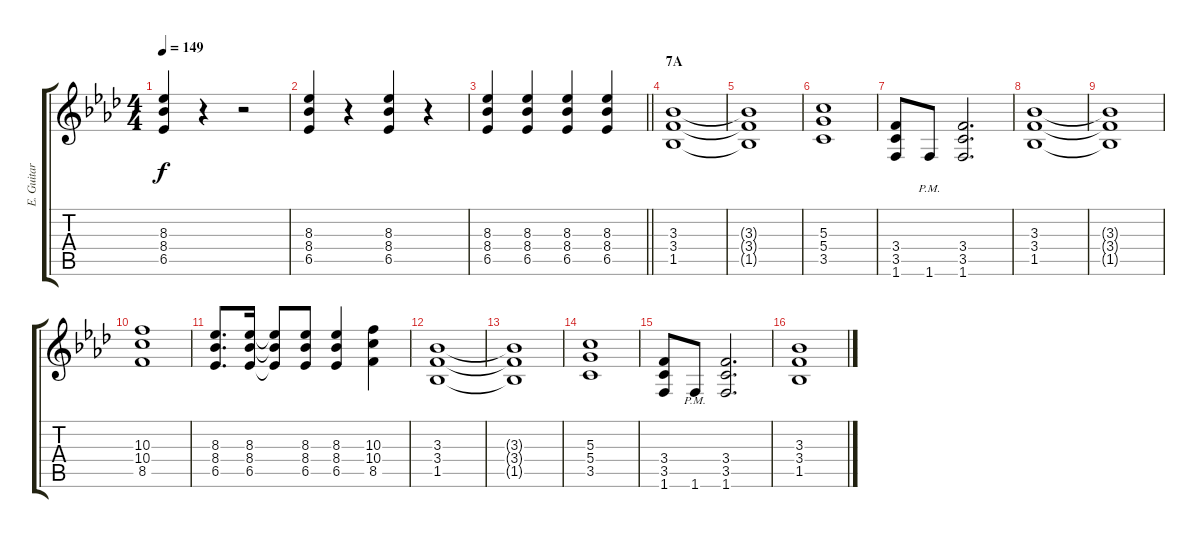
\track ("E. Guitar I" "E. Guitar ") {instrument overdrivenguitar}
\staff {score tabs}
\tuning (E4 B3 G3 D3 A2 E2) {hide}
\ts (4 4)
\tempo 149
\clef g2
\ks ab
(8.3 8.4 6.5).4{dy f} r.4 r.2 |
(8.3 8.4 6.5).4 r.4 (8.3 8.4 6.5).4 r.4 |
\barLineRight lightlight
(8.3 8.4 6.5).4 (8.3 8.4 6.5).4 (8.3 8.4 6.5).4 (8.3 8.4 6.5).4 |
\section ("" "7A")
(3.3 3.4 1.5).1 |
(3.3{t} 3.4{t} 1.5{t}).1 |
(5.3 5.4 3.5).1 |
(3.4 3.5 1.6).8 1.6{pm}.8 (3.4 3.5 1.6).2{d} |
(3.3 3.4 1.5).1 |
(3.3{t} 3.4{t} 1.5{t}).1 |
(10.3 10.4 8.5).1 |
(8.3 8.4 6.5).8{d} (8.3 8.4 6.5).16 (8.3{t} 8.4{t} 6.5{t}).8 (8.3 8.4 6.5).8 (8.3 8.4 6.5).4 (10.3 10.4 8.5).4 |
(3.3 3.4 1.5).1 |
(3.3{t} 3.4{t} 1.5{t}).1 |
(5.3 5.4 3.5).1 |
(3.4 3.5 1.6).8 1.6{pm}.8 (3.4 3.5 1.6).2{d} |
(3.3 3.4 1.5).1
